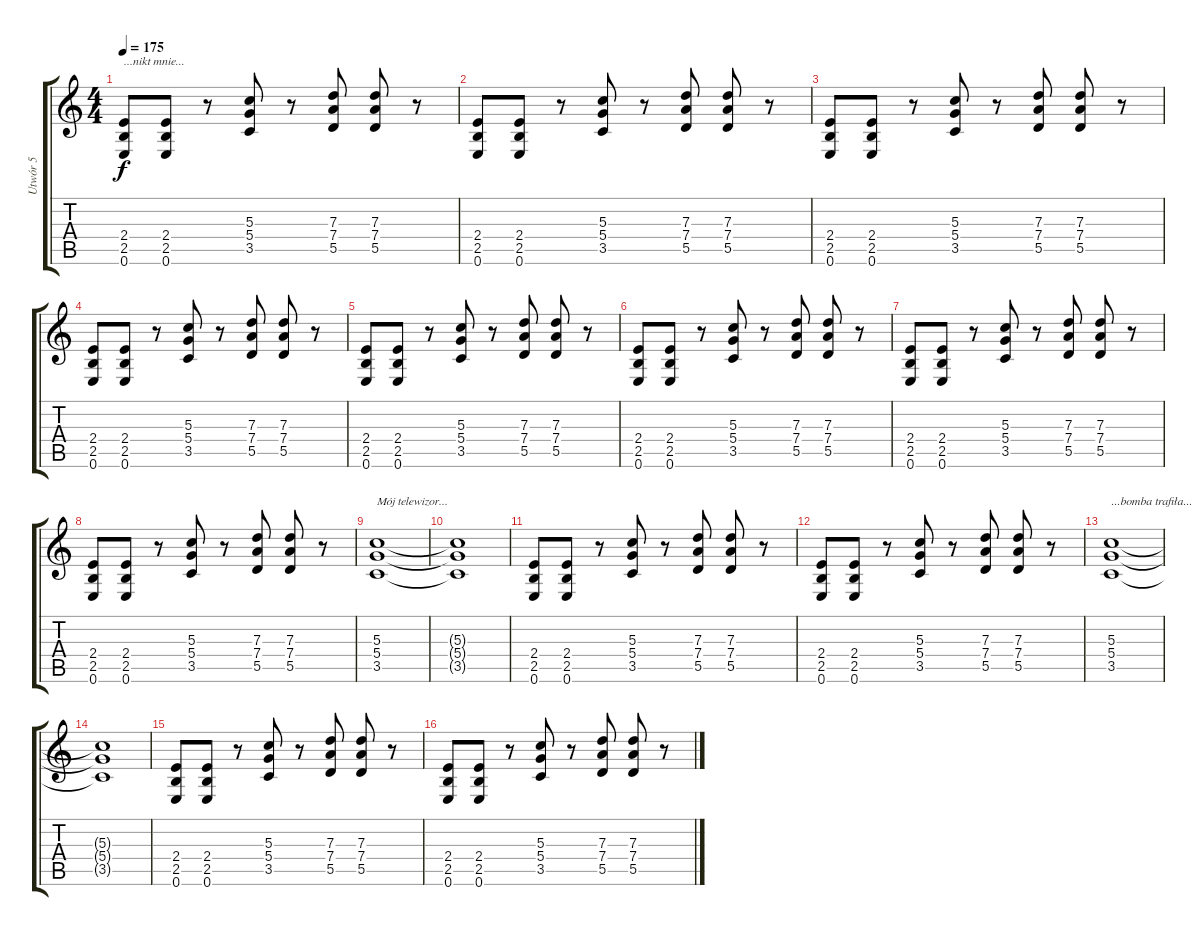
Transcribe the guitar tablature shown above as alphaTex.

\track ("Utwór 5" "Utwór 5") {instrument distortionguitar}
\staff {score tabs}
\tuning (E4 B3 G3 D3 A2 E2) {hide}
\ts (4 4)
\tempo 175
\clef g2
\ks c
(2.4 2.5 0.6).8{txt "...nikt mnie..." dy f} (2.4 2.5 0.6).8 r.8 (5.3 5.4 3.5).8 r.8 (7.3 7.4 5.5).8 (7.3 7.4 5.5).8 r.8 |
(2.4 2.5 0.6).8 (2.4 2.5 0.6).8 r.8 (5.3 5.4 3.5).8 r.8 (7.3 7.4 5.5).8 (7.3 7.4 5.5).8 r.8 |
(2.4 2.5 0.6).8 (2.4 2.5 0.6).8 r.8 (5.3 5.4 3.5).8 r.8 (7.3 7.4 5.5).8 (7.3 7.4 5.5).8 r.8 |
(2.4 2.5 0.6).8 (2.4 2.5 0.6).8 r.8 (5.3 5.4 3.5).8 r.8 (7.3 7.4 5.5).8 (7.3 7.4 5.5).8 r.8 |
(2.4 2.5 0.6).8 (2.4 2.5 0.6).8 r.8 (5.3 5.4 3.5).8 r.8 (7.3 7.4 5.5).8 (7.3 7.4 5.5).8 r.8 |
(2.4 2.5 0.6).8 (2.4 2.5 0.6).8 r.8 (5.3 5.4 3.5).8 r.8 (7.3 7.4 5.5).8 (7.3 7.4 5.5).8 r.8 |
(2.4 2.5 0.6).8 (2.4 2.5 0.6).8 r.8 (5.3 5.4 3.5).8 r.8 (7.3 7.4 5.5).8 (7.3 7.4 5.5).8 r.8 |
(2.4 2.5 0.6).8 (2.4 2.5 0.6).8 r.8 (5.3 5.4 3.5).8 r.8 (7.3 7.4 5.5).8 (7.3 7.4 5.5).8 r.8 |
(5.3 5.4 3.5).1{txt "Mój telewizor..."} |
(5.3{t} 5.4{t} 3.5{t}).1 |
(2.4 2.5 0.6).8 (2.4 2.5 0.6).8 r.8 (5.3 5.4 3.5).8 r.8 (7.3 7.4 5.5).8 (7.3 7.4 5.5).8 r.8 |
(2.4 2.5 0.6).8 (2.4 2.5 0.6).8 r.8 (5.3 5.4 3.5).8 r.8 (7.3 7.4 5.5).8 (7.3 7.4 5.5).8 r.8 |
(5.3 5.4 3.5).1{txt "...bomba trafiła..."} |
(5.3{t} 5.4{t} 3.5{t}).1 |
(2.4 2.5 0.6).8 (2.4 2.5 0.6).8 r.8 (5.3 5.4 3.5).8 r.8 (7.3 7.4 5.5).8 (7.3 7.4 5.5).8 r.8 |
(2.4 2.5 0.6).8 (2.4 2.5 0.6).8 r.8 (5.3 5.4 3.5).8 r.8 (7.3 7.4 5.5).8 (7.3 7.4 5.5).8 r.8
